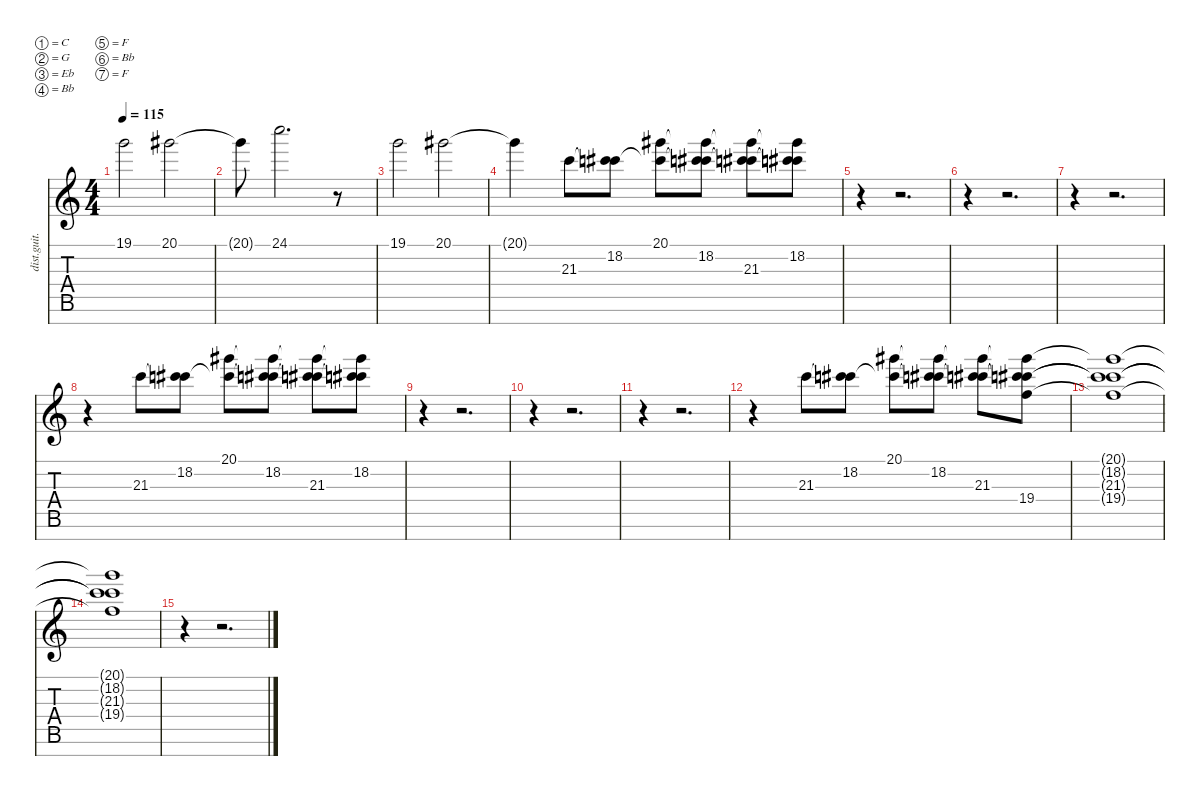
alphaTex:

\defaultSystemsLayout 4
\hideDynamics
\bracketExtendMode nobrackets
\track ("Ambience Octave" "dist.guit.") {instrument distortionguitar}
\staff {score tabs}
\tuning (C4 G3 Eb3 Bb2 F2 Bb1 F1)
\ts (4 4)
\tempo 115
\clef g2
\ks c
19.1.2{dy f} 20.1{acc #}.2 |
20.1{t acc #}.8 24.1.2{d} r.8 |
19.1.2 20.1{acc #}.2 |
20.1{t acc #}.4 21.3.8 (18.2{acc #} 21.3{t}).8 (20.1{acc #} 21.3{t}).8 (20.1{t acc #} 18.2{acc #} 21.3{t}).8 (20.1{t acc #} 18.2{t acc #} 21.3).8 (20.1{t acc #} 18.2{acc #} 21.3{t}).8 |
r.4 r.2{d} |
r.4 r.2{d} |
r.4 r.2{d} |
r.4 21.3.8 (18.2{acc #} 21.3{t}).8 (20.1{acc #} 21.3{t}).8 (20.1{t acc #} 18.2{acc #} 21.3{t}).8 (20.1{t acc #} 18.2{t acc #} 21.3).8 (20.1{t acc #} 18.2{acc #} 21.3{t}).8 |
r.4 r.2{d} |
r.4 r.2{d} |
r.4 r.2{d} |
r.4 21.3.8 (18.2{acc #} 21.3{t}).8 (20.1{acc #} 21.3{t}).8 (20.1{t acc #} 18.2{acc #} 21.3{t}).8 (20.1{t acc #} 18.2{t acc #} 21.3).8 (20.1{t acc #} 18.2{t acc #} 21.3{t} 19.4).8 |
(20.1{t acc #} 18.2{t acc #} 21.3{t} 19.4{t}).1 |
(20.1{t acc #} 18.2{t acc #} 21.3{t} 19.4{t}).1 |
r.4 r.2{d}
